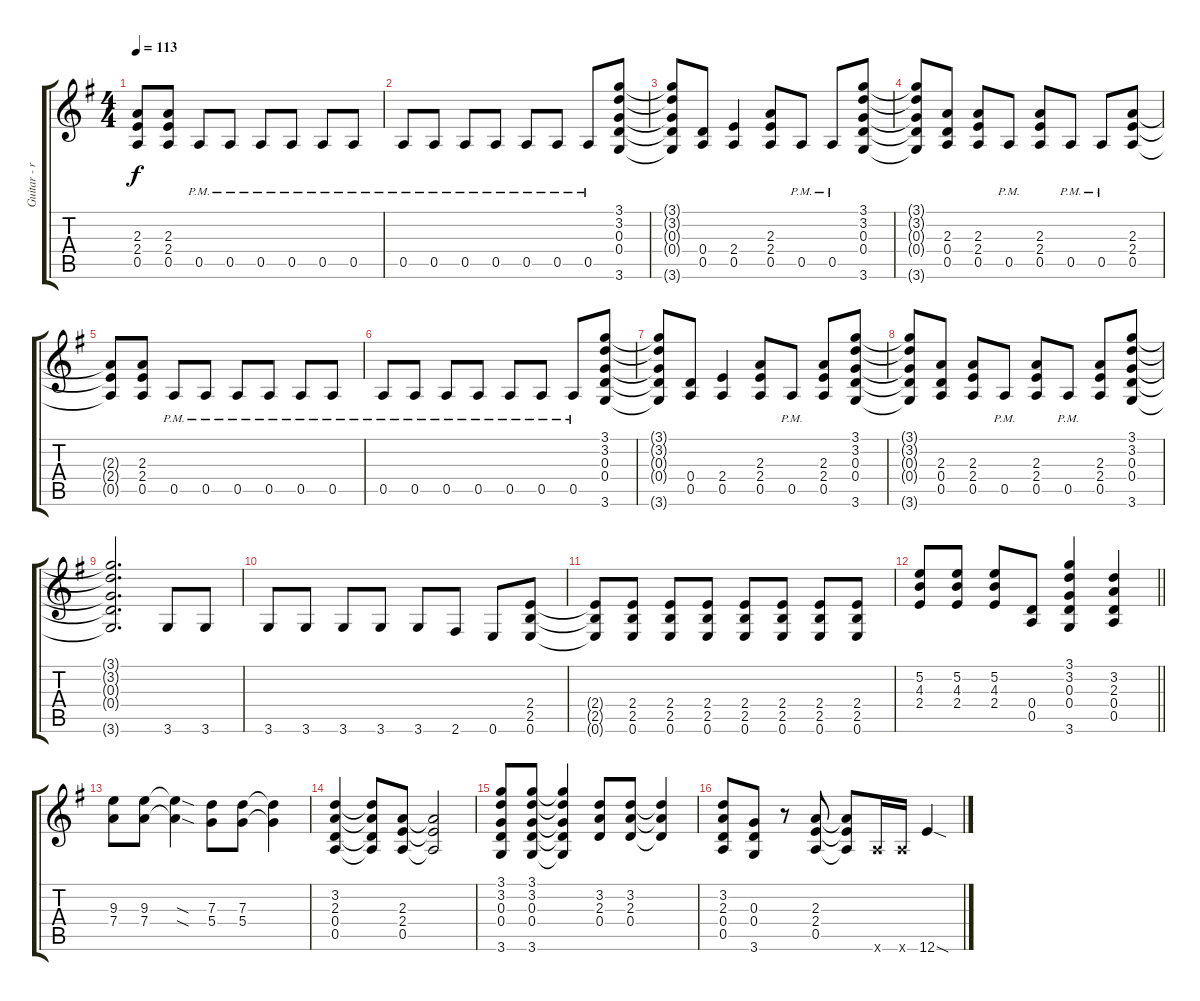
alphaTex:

\track ("Guitar - rhythm - left" "Guitar - r") {instrument overdrivenguitar}
\staff {score tabs}
\tuning (E4 B3 G3 D3 A2 E2) {hide}
\ts (4 4)
\tempo 113
\clef g2
\ks g
(2.3{t} 2.4{t} 0.5{t}).8{dy f} (2.3 2.4 0.5).8 0.5{pm}.8 0.5{pm}.8 0.5{pm}.8 0.5{pm}.8 0.5{pm}.8 0.5{pm}.8 |
0.5{pm}.8 0.5{pm}.8 0.5{pm}.8 0.5{pm}.8 0.5{pm}.8 0.5{pm}.8 0.5{pm}.8 (3.1 3.2 0.3 0.4 3.6).8 |
(3.1{t} 3.2{t} 0.3{t} 0.4{t} 3.6{t}).8 (0.4 0.5).8 (2.4 0.5).4 (2.3 2.4 0.5).8 0.5{pm}.8 0.5{pm}.8 (3.1 3.2 0.3 0.4 3.6).8 |
(3.1{t} 3.2{t} 0.3{t} 0.4{t} 3.6{t}).8 (2.3 0.4 0.5).8 (2.3 2.4 0.5).8 0.5{pm}.8 (2.3 2.4 0.5).8 0.5{pm}.8 0.5{pm}.8 (2.3 2.4 0.5).8 |
(2.3{t} 2.4{t} 0.5{t}).8 (2.3 2.4 0.5).8 0.5{pm}.8 0.5{pm}.8 0.5{pm}.8 0.5{pm}.8 0.5{pm}.8 0.5{pm}.8 |
0.5{pm}.8 0.5{pm}.8 0.5{pm}.8 0.5{pm}.8 0.5{pm}.8 0.5{pm}.8 0.5{pm}.8 (3.1 3.2 0.3 0.4 3.6).8 |
(3.1{t} 3.2{t} 0.3{t} 0.4{t} 3.6{t}).8 (0.4 0.5).8 (2.4 0.5).4 (2.3 2.4 0.5).8 0.5{pm}.8 (2.3 2.4 0.5).8 (3.1 3.2 0.3 0.4 3.6).8 |
(3.1{t} 3.2{t} 0.3{t} 0.4{t} 3.6{t}).8 (2.3 0.4 0.5).8 (2.3 2.4 0.5).8 0.5{pm}.8 (2.3 2.4 0.5).8 0.5{pm}.8 (2.3 2.4 0.5).8 (3.1 3.2 0.3 0.4 3.6).8 |
(3.1{t} 3.2{t} 0.3{t} 0.4{t} 3.6{t}).2{d} 3.6.8 3.6.8 |
3.6.8 3.6.8 3.6.8 3.6.8 3.6.8 2.6.8 0.6.8 (2.4 2.5 0.6).8 |
(2.4{t} 2.5{t} 0.6{t}).8 (2.4 2.5 0.6).8 (2.4 2.5 0.6).8 (2.4 2.5 0.6).8 (2.4 2.5 0.6).8 (2.4 2.5 0.6).8 (2.4 2.5 0.6).8 (2.4 2.5 0.6).8 |
\barLineRight lightlight
(5.2 4.3 2.4).8 (5.2 4.3 2.4).8 (5.2 4.3 2.4).8 (0.4 0.5).8 (3.1 3.2 0.3 0.4 3.6).4 (3.2 2.3 0.4 0.5).4 |
(9.3 7.4).8 (9.3 7.4).8 (9.3{sod t} 7.4{sod t}).4 (7.3 5.4).8 (7.3 5.4).8 (7.3{t} 5.4{t}).4 |
(3.2 2.3 0.4 0.5).4 (3.2{t} 2.3{t} 0.4{t} 0.5{t}).8 (2.3 2.4 0.5).8 (2.3{t} 2.4{t} 0.5{t}).2 |
(3.1 3.2 0.3 0.4 3.6).8 (3.1 3.2 0.3 0.4 3.6).8 (3.1{t} 3.2{t} 0.3{t} 0.4{t} 3.6{t}).4 (3.2 2.3 0.4).8 (3.2 2.3 0.4).8 (3.2{t} 2.3{t} 0.4{t}).4 |
(3.2 2.3 0.4 0.5).8 (0.3 0.4 3.6).8 r.8 (2.3 2.4 0.5).8 (2.3{t} 2.4{t} 0.5{t}).8 5.6{x}.16 5.6{x}.16 12.6{sod}.4
